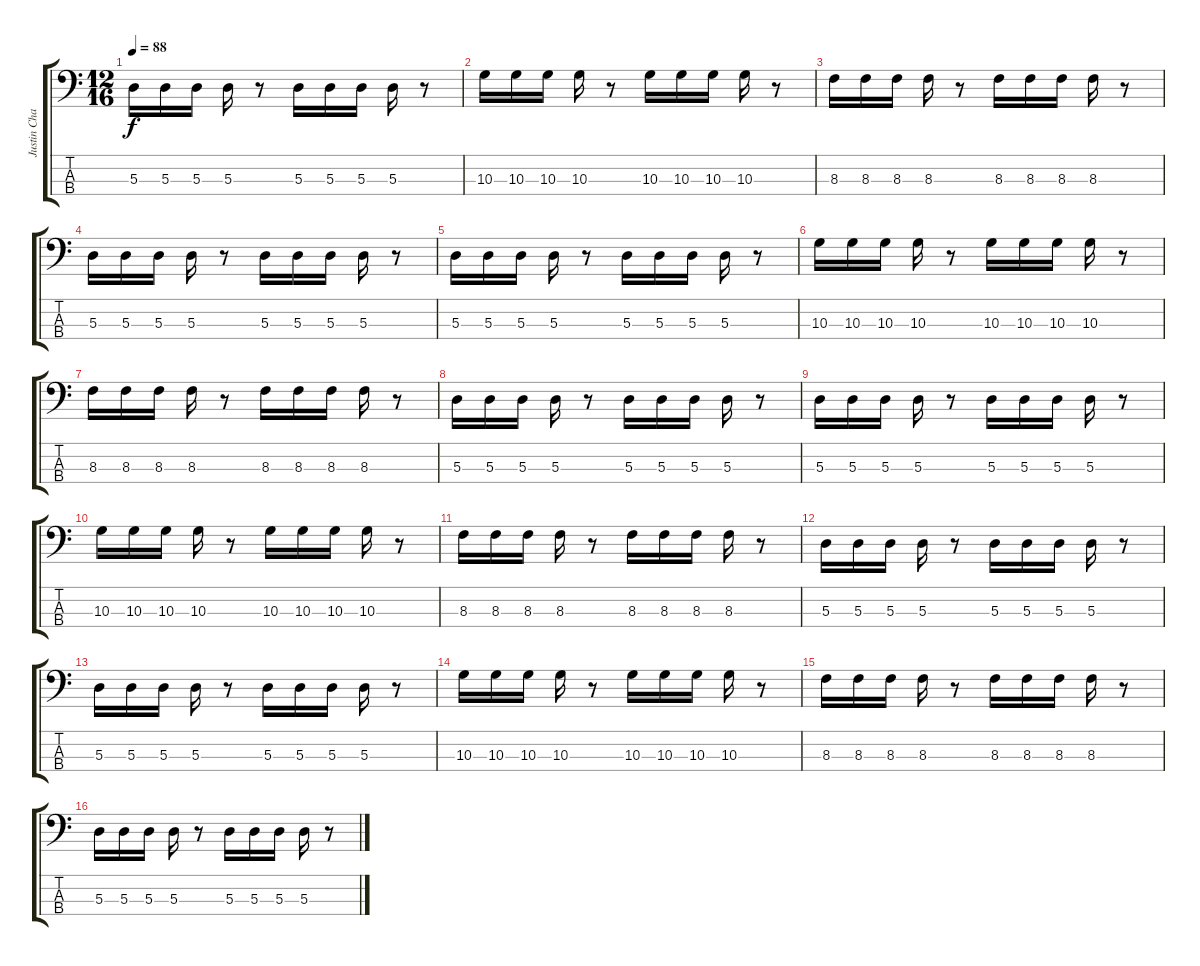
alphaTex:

\track ("Justin Chancellor" "Justin Cha") {instrument electricbassfinger}
\staff {score tabs}
\tuning (G2 D2 A1 D1) {hide}
\ts (12 16)
\tempo 88
\clef f4
\ks c
5.3.16{dy f} 5.3.16 5.3.16 5.3.16 r.8 5.3.16 5.3.16 5.3.16 5.3.16 r.8 |
10.3.16 10.3.16 10.3.16 10.3.16 r.8 10.3.16 10.3.16 10.3.16 10.3.16 r.8 |
8.3.16 8.3.16 8.3.16 8.3.16 r.8 8.3.16 8.3.16 8.3.16 8.3.16 r.8 |
5.3.16 5.3.16 5.3.16 5.3.16 r.8 5.3.16 5.3.16 5.3.16 5.3.16 r.8 |
5.3.16 5.3.16 5.3.16 5.3.16 r.8 5.3.16 5.3.16 5.3.16 5.3.16 r.8 |
10.3.16 10.3.16 10.3.16 10.3.16 r.8 10.3.16 10.3.16 10.3.16 10.3.16 r.8 |
8.3.16 8.3.16 8.3.16 8.3.16 r.8 8.3.16 8.3.16 8.3.16 8.3.16 r.8 |
5.3.16 5.3.16 5.3.16 5.3.16 r.8 5.3.16 5.3.16 5.3.16 5.3.16 r.8 |
5.3.16 5.3.16 5.3.16 5.3.16 r.8 5.3.16 5.3.16 5.3.16 5.3.16 r.8 |
10.3.16 10.3.16 10.3.16 10.3.16 r.8 10.3.16 10.3.16 10.3.16 10.3.16 r.8 |
8.3.16 8.3.16 8.3.16 8.3.16 r.8 8.3.16 8.3.16 8.3.16 8.3.16 r.8 |
5.3.16 5.3.16 5.3.16 5.3.16 r.8 5.3.16 5.3.16 5.3.16 5.3.16 r.8 |
5.3.16 5.3.16 5.3.16 5.3.16 r.8 5.3.16 5.3.16 5.3.16 5.3.16 r.8 |
10.3.16 10.3.16 10.3.16 10.3.16 r.8 10.3.16 10.3.16 10.3.16 10.3.16 r.8 |
8.3.16 8.3.16 8.3.16 8.3.16 r.8 8.3.16 8.3.16 8.3.16 8.3.16 r.8 |
5.3.16 5.3.16 5.3.16 5.3.16 r.8 5.3.16 5.3.16 5.3.16 5.3.16 r.8
